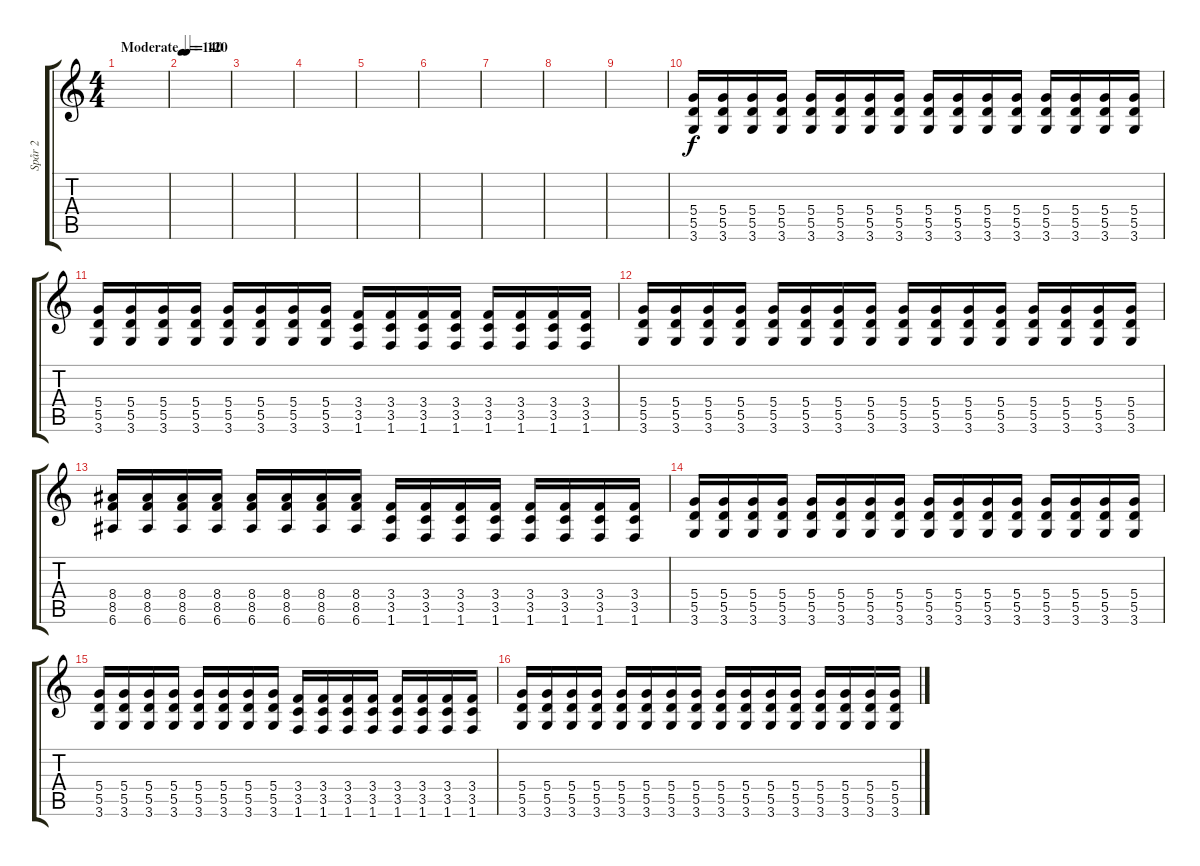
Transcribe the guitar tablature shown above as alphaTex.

\track ("Spår 2" "Spår 2") {instrument distortionguitar}
\staff {score tabs}
\tuning (E4 B3 G3 D3 A2 E2) {hide}
\ts (4 4)
\tempo (120 "Moderate")
\clef g2
\ks c
|
\tempo 140
|
|
|
|
|
|
|
|
(5.4 5.5 3.6).16 (5.4 5.5 3.6).16 (5.4 5.5 3.6).16 (5.4 5.5 3.6).16 (5.4 5.5 3.6).16 (5.4 5.5 3.6).16 (5.4 5.5 3.6).16 (5.4 5.5 3.6).16 (5.4 5.5 3.6).16 (5.4 5.5 3.6).16 (5.4 5.5 3.6).16 (5.4 5.5 3.6).16 (5.4 5.5 3.6).16 (5.4 5.5 3.6).16 (5.4 5.5 3.6).16 (5.4 5.5 3.6).16 |
(5.4 5.5 3.6).16 (5.4 5.5 3.6).16 (5.4 5.5 3.6).16 (5.4 5.5 3.6).16 (5.4 5.5 3.6).16 (5.4 5.5 3.6).16 (5.4 5.5 3.6).16 (5.4 5.5 3.6).16 (3.4 3.5 1.6).16 (3.4 3.5 1.6).16 (3.4 3.5 1.6).16 (3.4 3.5 1.6).16 (3.4 3.5 1.6).16 (3.4 3.5 1.6).16 (3.4 3.5 1.6).16 (3.4 3.5 1.6).16 |
(5.4 5.5 3.6).16 (5.4 5.5 3.6).16 (5.4 5.5 3.6).16 (5.4 5.5 3.6).16 (5.4 5.5 3.6).16 (5.4 5.5 3.6).16 (5.4 5.5 3.6).16 (5.4 5.5 3.6).16 (5.4 5.5 3.6).16 (5.4 5.5 3.6).16 (5.4 5.5 3.6).16 (5.4 5.5 3.6).16 (5.4 5.5 3.6).16 (5.4 5.5 3.6).16 (5.4 5.5 3.6).16 (5.4 5.5 3.6).16 |
(8.4 8.5 6.6).16 (8.4 8.5 6.6).16 (8.4 8.5 6.6).16 (8.4 8.5 6.6).16 (8.4 8.5 6.6).16 (8.4 8.5 6.6).16 (8.4 8.5 6.6).16 (8.4 8.5 6.6).16 (3.4 3.5 1.6).16 (3.4 3.5 1.6).16 (3.4 3.5 1.6).16 (3.4 3.5 1.6).16 (3.4 3.5 1.6).16 (3.4 3.5 1.6).16 (3.4 3.5 1.6).16 (3.4 3.5 1.6).16 |
(5.4 5.5 3.6).16 (5.4 5.5 3.6).16 (5.4 5.5 3.6).16 (5.4 5.5 3.6).16 (5.4 5.5 3.6).16 (5.4 5.5 3.6).16 (5.4 5.5 3.6).16 (5.4 5.5 3.6).16 (5.4 5.5 3.6).16 (5.4 5.5 3.6).16 (5.4 5.5 3.6).16 (5.4 5.5 3.6).16 (5.4 5.5 3.6).16 (5.4 5.5 3.6).16 (5.4 5.5 3.6).16 (5.4 5.5 3.6).16 |
(5.4 5.5 3.6).16 (5.4 5.5 3.6).16 (5.4 5.5 3.6).16 (5.4 5.5 3.6).16 (5.4 5.5 3.6).16 (5.4 5.5 3.6).16 (5.4 5.5 3.6).16 (5.4 5.5 3.6).16 (3.4 3.5 1.6).16 (3.4 3.5 1.6).16 (3.4 3.5 1.6).16 (3.4 3.5 1.6).16 (3.4 3.5 1.6).16 (3.4 3.5 1.6).16 (3.4 3.5 1.6).16 (3.4 3.5 1.6).16 |
(5.4 5.5 3.6).16 (5.4 5.5 3.6).16 (5.4 5.5 3.6).16 (5.4 5.5 3.6).16 (5.4 5.5 3.6).16 (5.4 5.5 3.6).16 (5.4 5.5 3.6).16 (5.4 5.5 3.6).16 (5.4 5.5 3.6).16 (5.4 5.5 3.6).16 (5.4 5.5 3.6).16 (5.4 5.5 3.6).16 (5.4 5.5 3.6).16 (5.4 5.5 3.6).16 (5.4 5.5 3.6).16 (5.4 5.5 3.6).16
